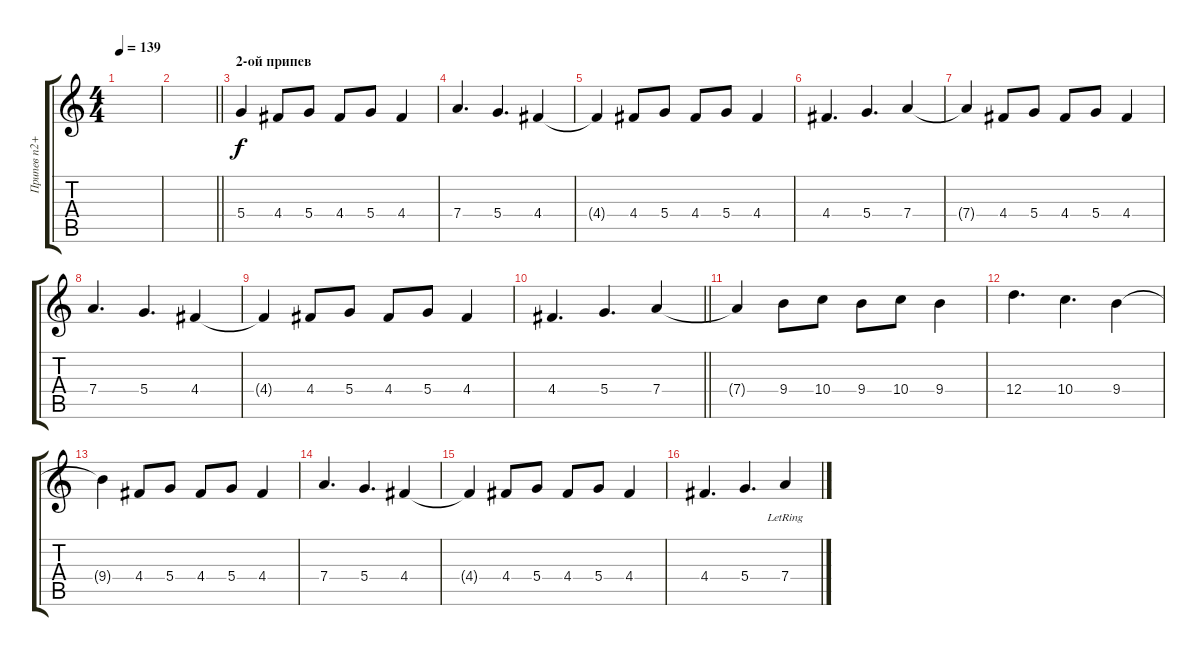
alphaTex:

\track ("Припев п2+фон" "Припев п2+") {instrument electricguitarjazz}
\staff {score tabs}
\tuning (E4 B3 G3 D3 A2 E2) {hide}
\ts (4 4)
\tempo 139
\clef g2
\ks c
|
\barLineRight lightlight
|
\section ("" "2-ой припев")
5.4.4 4.4.8 5.4.8 4.4.8 5.4.8 4.4.4 |
7.4.4{d} 5.4.4{d} 4.4.4 |
4.4{t}.4 4.4.8 5.4.8 4.4.8 5.4.8 4.4.4 |
4.4.4{d} 5.4.4{d} 7.4.4 |
7.4{t}.4 4.4.8 5.4.8 4.4.8 5.4.8 4.4.4 |
7.4.4{d} 5.4.4{d} 4.4.4 |
4.4{t}.4 4.4.8 5.4.8 4.4.8 5.4.8 4.4.4 |
\barLineRight lightlight
4.4.4{d} 5.4.4{d} 7.4.4 |
7.4{t}.4 9.4.8 10.4.8 9.4.8 10.4.8 9.4.4 |
12.4.4{d} 10.4.4{d} 9.4.4 |
9.4{t}.4 4.4.8 5.4.8 4.4.8 5.4.8 4.4.4 |
7.4.4{d} 5.4.4{d} 4.4.4 |
4.4{t}.4 4.4.8 5.4.8 4.4.8 5.4.8 4.4.4 |
4.4.4{d} 5.4.4{d} 7.4{lr}.4
